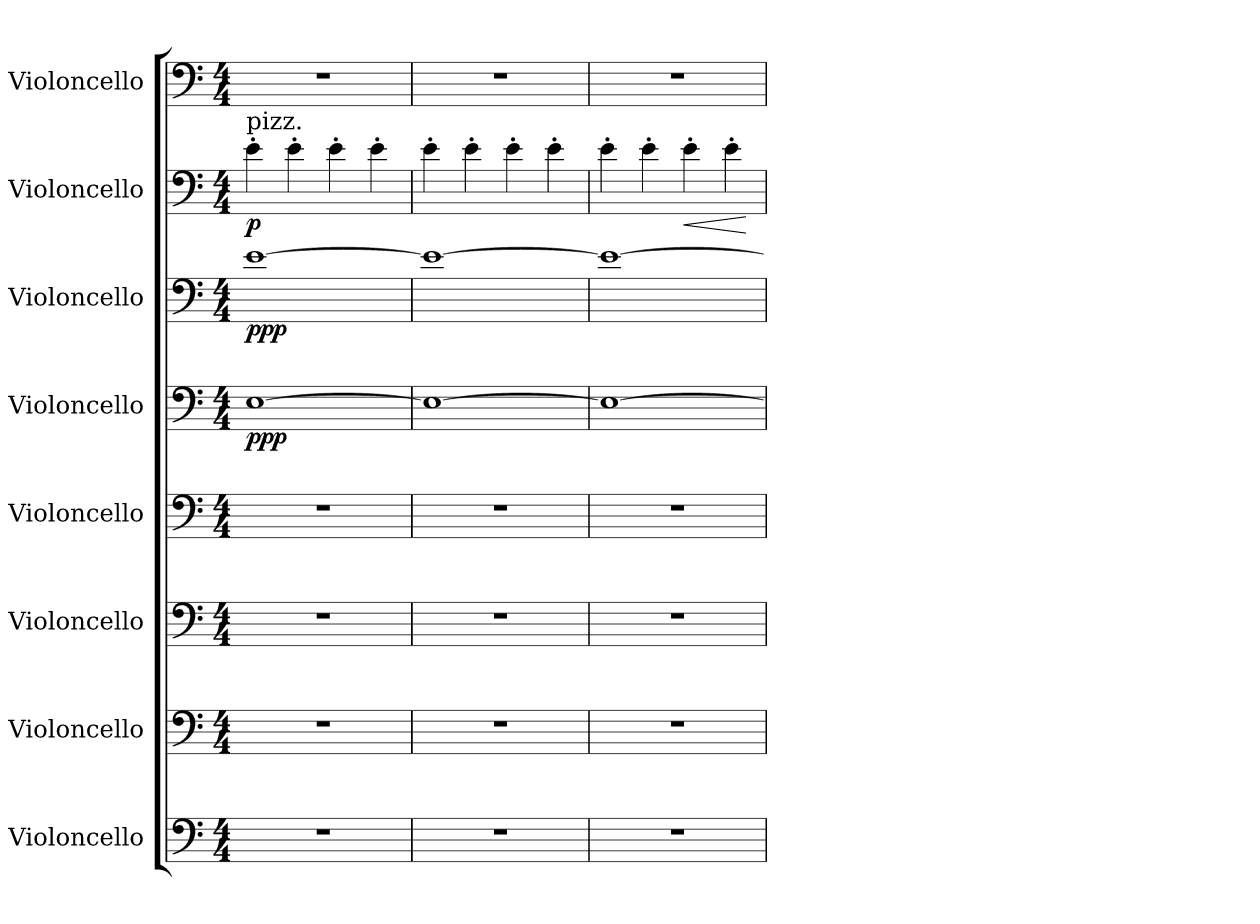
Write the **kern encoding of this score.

**kern	**kern	**kern	**kern	**kern	**dynam	**kern	**dynam	**kern	**dynam	**kern
*part8	*part7	*part6	*part5	*part4	*part4	*part3	*part3	*part2	*part2	*part1
*staff8	*staff7	*staff6	*staff5	*staff4	*staff4	*staff3	*staff3	*staff2	*staff2	*staff1
*I"Violoncello	*I"Violoncello	*I"Violoncello	*I"Violoncello	*I"Violoncello	*	*I"Violoncello	*	*I"Violoncello	*	*I"Violoncello
*I'Vc.	*I'Vc.	*I'Vc.	*I'Vc.	*I'Vc.	*	*I'Vc.	*	*I'Vc.	*	*I'Vc.
*clefF4	*clefF4	*clefF4	*clefF4	*clefF4	*	*clefF4	*	*clefF4	*	*clefF4
*k[]	*k[]	*k[]	*k[]	*k[]	*	*k[]	*	*k[]	*	*k[]
*M4/4	*M4/4	*M4/4	*M4/4	*M4/4	*	*M4/4	*	*M4/4	*	*M4/4
*MM98	*MM98	*MM98	*MM98	*MM98	*	*MM98	*	*MM98	*	*MM98
=1	=1	=1	=1	=1	=1	=1	=1	=1	=1	=1
!	!	!	!	!	!	!	!	!LO:TX:a:t=pizz.	!	!
!	!	!	!	!	!LO:DY:b	!	!LO:DY:b	!	!LO:DY:b	!
1r	1r	1r	1r	[1E	ppp	[1e	ppp	4e'\	p	1r
.	.	.	.	.	.	.	.	4e'\	.	.
.	.	.	.	.	.	.	.	4e'\	.	.
.	.	.	.	.	.	.	.	4e'\	.	.
=2	=2	=2	=2	=2	=2	=2	=2	=2	=2	=2
1r	1r	1r	1r	1E_	.	1e_	.	4e'\	.	1r
.	.	.	.	.	.	.	.	4e'\	.	.
.	.	.	.	.	.	.	.	4e'\	.	.
.	.	.	.	.	.	.	.	4e'\	.	.
=3	=3	=3	=3	=3	=3	=3	=3	=3	=3	=3
1r	1r	1r	1r	1E_	.	1e_	.	4e'\	.	1r
.	.	.	.	.	.	.	.	4e'\	.	.
!	!	!	!	!	!	!	!	!	!LO:HP:b	!
.	.	.	.	.	.	.	.	4e'\	<	.
.	.	.	.	.	.	.	.	4e'\	.	.
.	.	.	.	.	.	.	.	.	[	.
=	=	=	=	=	=	=	=	=	=	=
*-	*-	*-	*-	*-	*-	*-	*-	*-	*-	*-
